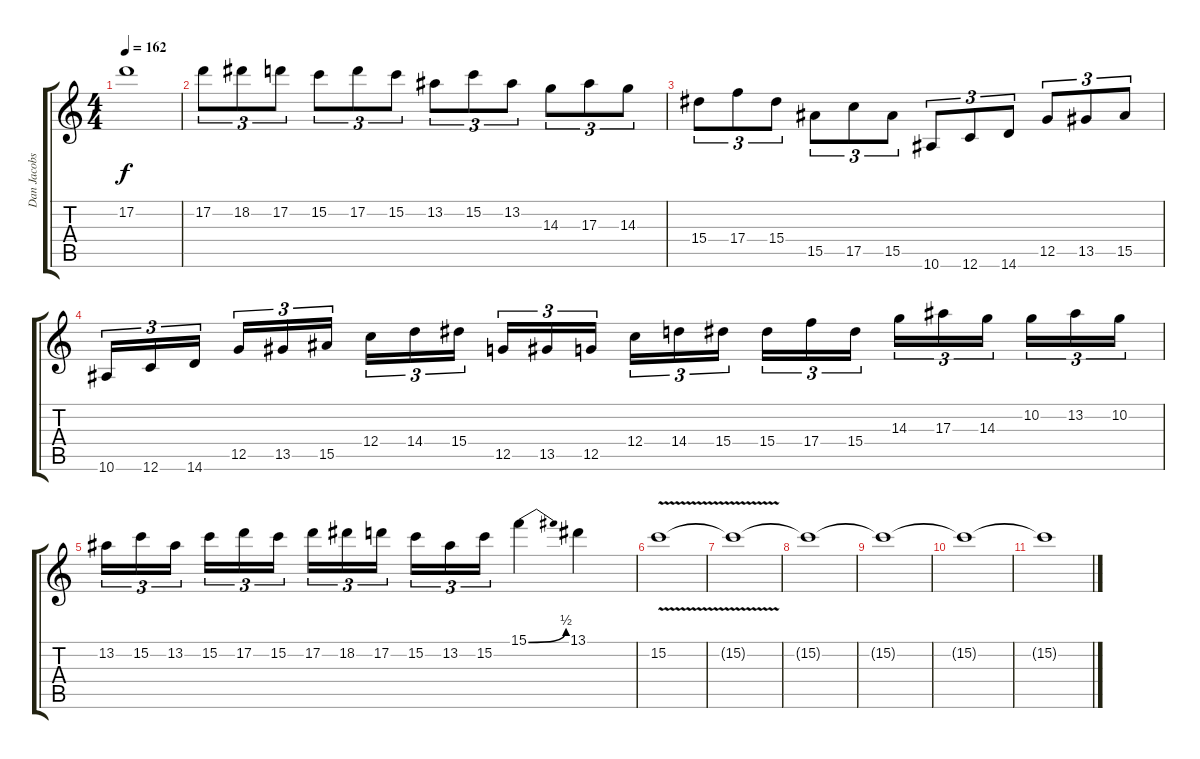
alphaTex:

\track ("Dan Jacobs" "Dan Jacobs") {instrument distortionguitar}
\staff {score tabs}
\tuning (D4 A3 F3 C3 G2 C2) {hide}
\ts (4 4)
\tempo 162
\clef g2
\ks c
17.2{t}.1{dy f} |
17.2.8{tu (3 2)} 18.2.8{tu (3 2)} 17.2.8{tu (3 2)} 15.2.8{tu (3 2)} 17.2.8{tu (3 2)} 15.2.8{tu (3 2)} 13.2.8{tu (3 2)} 15.2.8{tu (3 2)} 13.2.8{tu (3 2)} 14.3.8{tu (3 2)} 17.3.8{tu (3 2)} 14.3.8{tu (3 2)} |
15.4.8{tu (3 2)} 17.4.8{tu (3 2)} 15.4.8{tu (3 2)} 15.5.8{tu (3 2)} 17.5.8{tu (3 2)} 15.5.8{tu (3 2)} 10.6.8{tu (3 2)} 12.6.8{tu (3 2)} 14.6.8{tu (3 2)} 12.5.8{tu (3 2)} 13.5.8{tu (3 2)} 15.5.8{tu (3 2)} |
10.6.16{tu (3 2)} 12.6.16{tu (3 2)} 14.6.16{tu (3 2) beam splitsecondary} 12.5.16{tu (3 2)} 13.5.16{tu (3 2)} 15.5.16{tu (3 2)} 12.4.16{tu (3 2)} 14.4.16{tu (3 2)} 15.4.16{tu (3 2) beam splitsecondary} 12.5.16{tu (3 2)} 13.5.16{tu (3 2)} 12.5.16{tu (3 2)} 12.4.16{tu (3 2)} 14.4.16{tu (3 2)} 15.4.16{tu (3 2) beam splitsecondary} 15.4.16{tu (3 2)} 17.4.16{tu (3 2)} 15.4.16{tu (3 2)} 14.3.16{tu (3 2)} 17.3.16{tu (3 2)} 14.3.16{tu (3 2) beam splitsecondary} 10.2.16{tu (3 2)} 13.2.16{tu (3 2)} 10.2.16{tu (3 2)} |
13.2.16{tu (3 2)} 15.2.16{tu (3 2)} 13.2.16{tu (3 2) beam splitsecondary} 15.2.16{tu (3 2)} 17.2.16{tu (3 2)} 15.2.16{tu (3 2)} 17.2.16{tu (3 2)} 18.2.16{tu (3 2)} 17.2.16{tu (3 2) beam splitsecondary} 15.2.16{tu (3 2)} 13.2.16{tu (3 2)} 15.2.16{tu (3 2)} 15.1{be (bend 0 0 60 2)}.4 13.1.4 |
15.2{v}.1 |
15.2{t}.1 |
15.2{t}.1 |
15.2{t}.1 |
15.2{t}.1 |
15.2{t}.1
